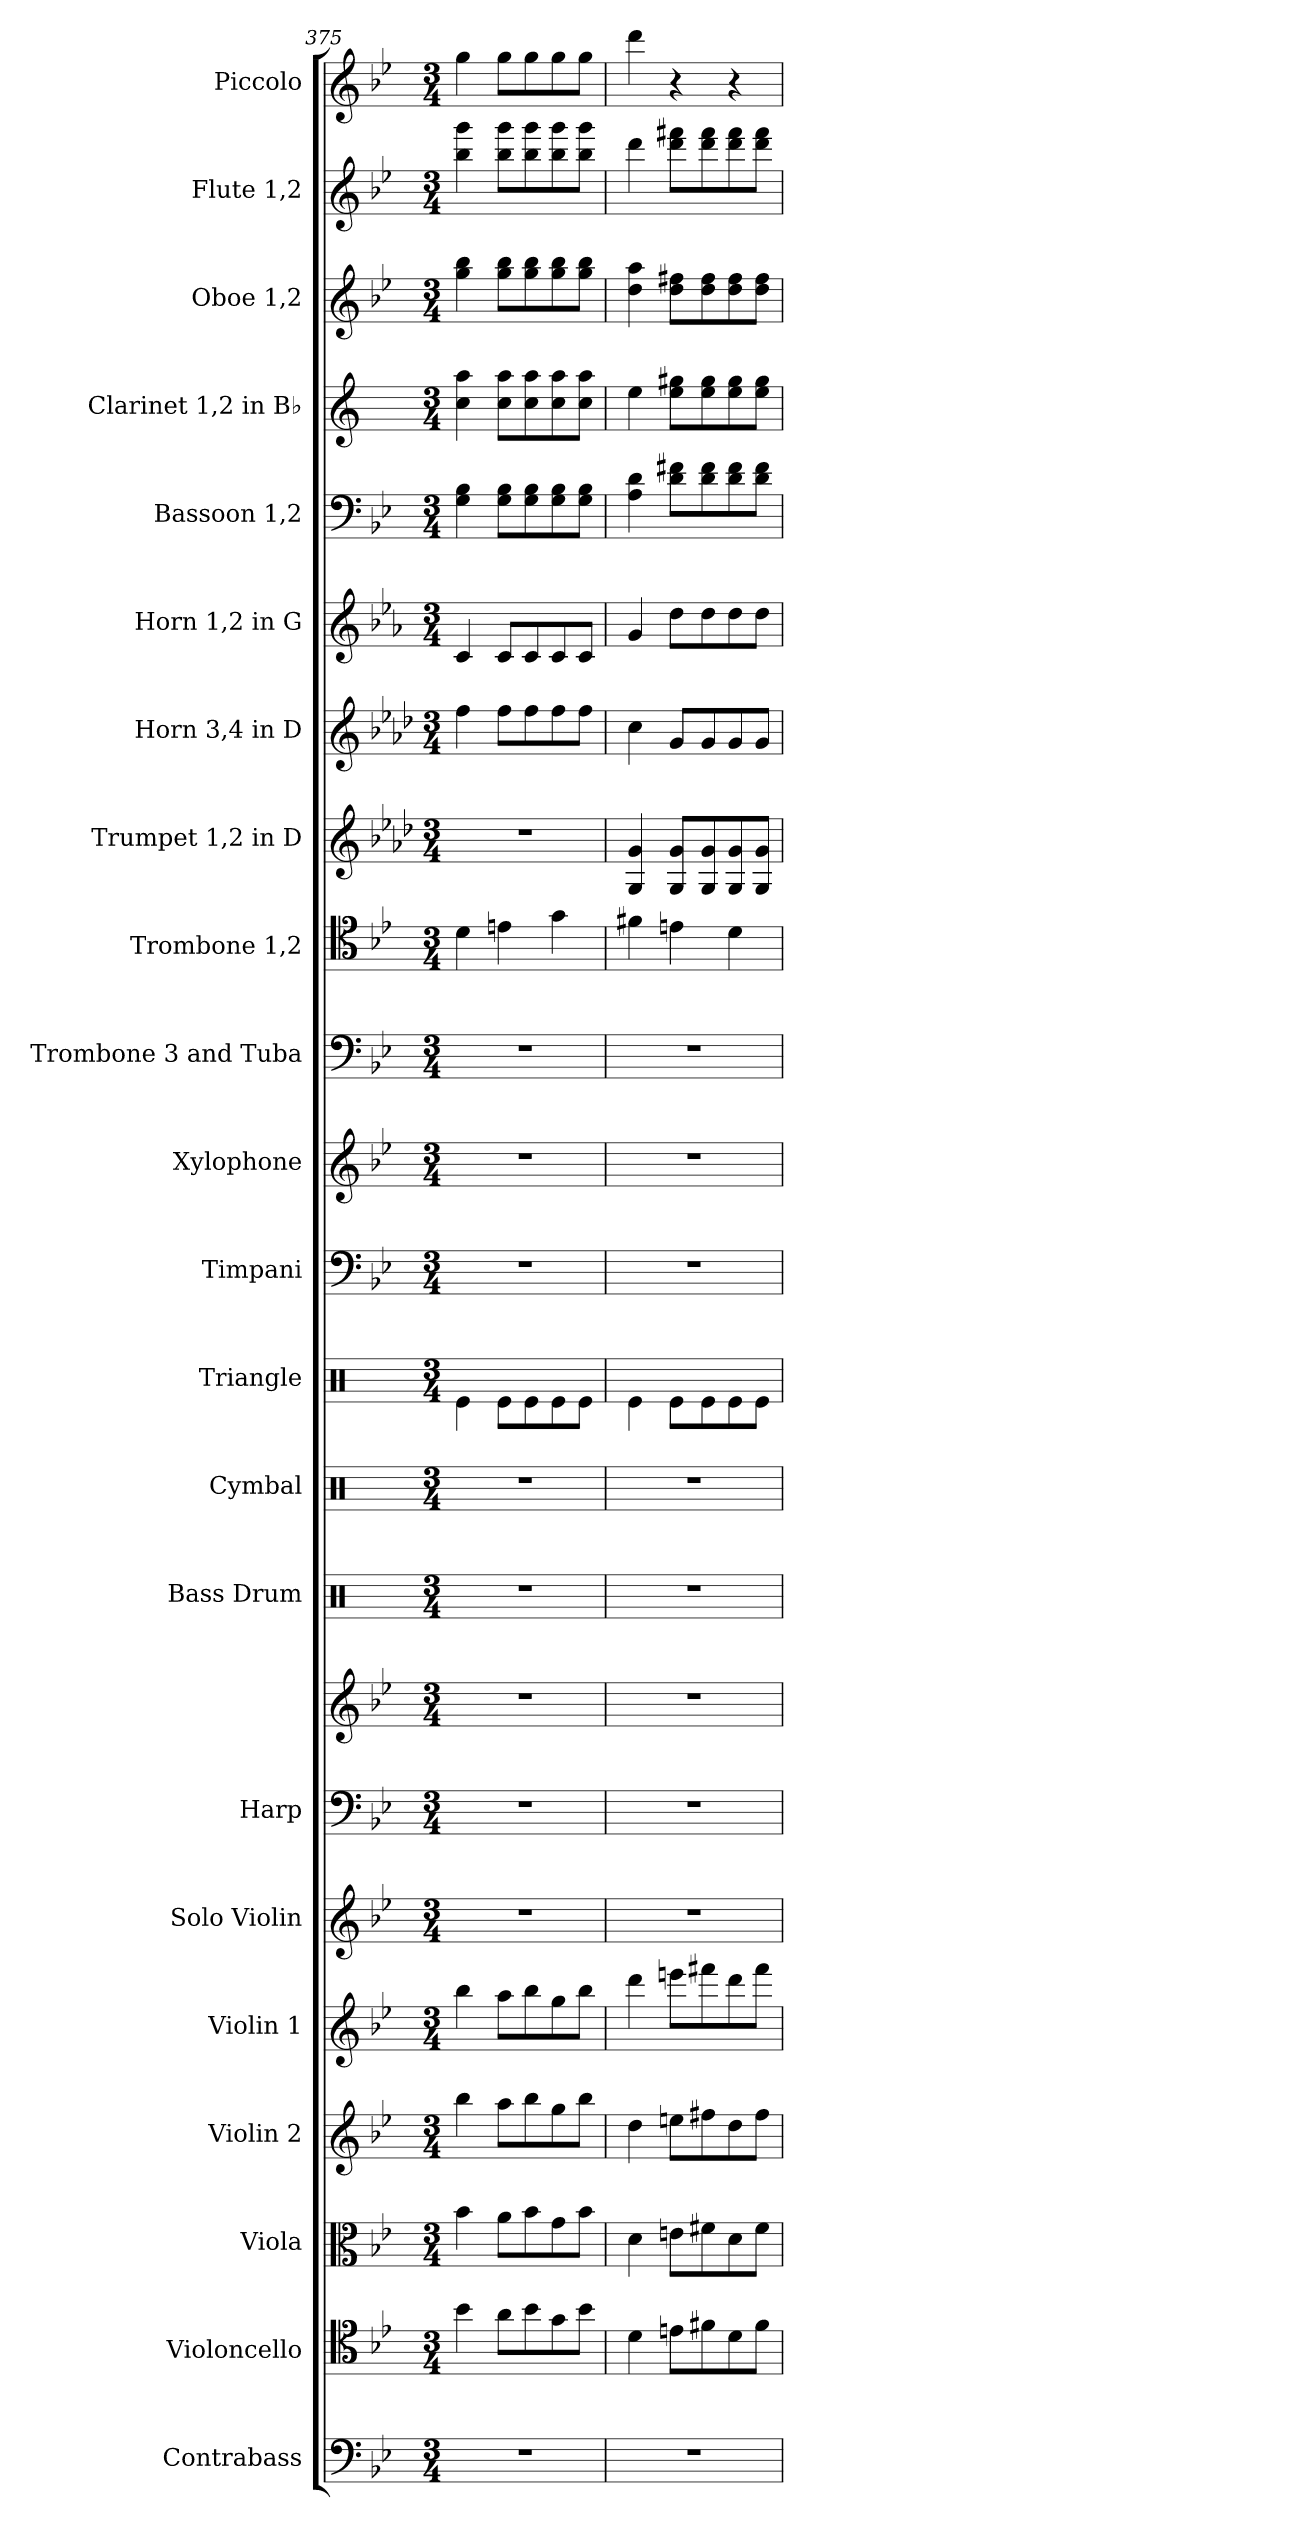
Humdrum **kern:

**kern	**kern	**kern	**kern	**kern	**kern	**kern	**kern	**kern	**kern	**kern	**kern	**kern	**kern	**kern	**kern	**kern	**kern	**kern	**kern	**kern	**kern	**kern
*part22	*part21	*part20	*part19	*part18	*part17	*part16	*part16	*part15	*part14	*part13	*part12	*part11	*part10	*part9	*part8	*part7	*part6	*part5	*part4	*part3	*part2	*part1
*staff23	*staff22	*staff21	*staff20	*staff19	*staff18	*staff17	*staff16	*staff15	*staff14	*staff13	*staff12	*staff11	*staff10	*staff9	*staff8	*staff7	*staff6	*staff5	*staff4	*staff3	*staff2	*staff1
*I"Contrabass	*I"Violoncello	*I"Viola	*I"Violin 2	*I"Violin 1	*I"Solo Violin	*I"Harp	*	*I"Bass Drum	*I"Cymbal	*I"Triangle	*I"Timpani	*I"Xylophone	*I"Trombone 3 and Tuba	*I"Trombone 1,2	*I"Trumpet 1,2 in D	*I"Horn 3,4 in D	*I"Horn 1,2 in G	*I"Bassoon 1,2	*I"Clarinet 1,2 in B♭	*I"Oboe 1,2	*I"Flute 1,2	*I"Piccolo
*I'Cb.	*I'Vc.	*I'Vla.	*I'Vln. 2	*I'Vln. 1	*I'Solo Vln.	*I'Hrp.	*	*I'B.D	*I'Cym.	*I'Trgl.	*I'Timp.	*I'Xyl.	*I'Tbn. 3 and Tba.	*I'Tbn. 1,2	*I'Tpt. 1,2 in D	*I'Hn. 3,4 in D	*I'Hn. 1,2 in G	*I'Bsn. 1,2	*I'Cl. 1,2 in B♭	*I'Ob. 1,2	*I'Fl. 1,2	*I'Picc.
*clefF4	*clefC4	*clefC3	*clefG2	*clefG2	*clefG2	*clefF4	*clefG2	*clefX	*clefX	*clefX	*clefF4	*clefG2	*clefF4	*clefC4	*clefG2	*clefG2	*clefG2	*clefF4	*clefG2	*clefG2	*clefG2	*clefG2
*ITrd7c12	*	*	*	*	*	*	*	*	*	*	*	*ITrd-7c-12	*	*	*ITrd-1c-2	*ITrd6c10	*ITrd3c5	*	*ITrd1c2	*	*	*ITrd-7c-12
*k[b-e-]	*k[b-e-]	*k[b-e-]	*k[b-e-]	*k[b-e-]	*k[b-e-]	*k[b-e-]	*k[b-e-]	*k[]	*k[]	*k[]	*k[b-e-]	*k[b-e-]	*k[b-e-]	*k[b-e-]	*k[b-e-]	*k[b-e-]	*k[b-e-]	*k[b-e-]	*k[b-e-]	*k[b-e-]	*k[b-e-]	*k[b-e-]
*M3/4	*M3/4	*M3/4	*M3/4	*M3/4	*M3/4	*M3/4	*M3/4	*M3/4	*M3/4	*M3/4	*M3/4	*M3/4	*M3/4	*M3/4	*M3/4	*M3/4	*M3/4	*M3/4	*M3/4	*M3/4	*M3/4	*M3/4
=375	=375	=375	=375	=375	=375	=375	=375	=375	=375	=375	=375	=375	=375	=375	=375	=375	=375	=375	=375	=375	=375	=375
2.r	4b-\	4b-\	4bb-\	4bb-\	2.r	2.r	2.r	2.r	2.r	4Re\	2.r	2.r	2.r	4d\	2.r	4g\	4G/	4G\ 4B-\	4b-\ 4gg\	4gg\ 4bb-\	4bb-\ 4ggg\	4ggg\
.	8a\L	8a\L	8aa\L	8aa\L	.	.	.	.	.	8Re\L	.	.	.	4en\	.	8g\L	8G/L	8G\ 8B-\L	8b-\ 8gg\L	8gg\ 8bb-\L	8bb-\ 8ggg\L	8ggg\L
.	8b-\	8b-\	8bb-\	8bb-\	.	.	.	.	.	8Re\	.	.	.	.	.	8g\	8G/	8G\ 8B-\	8b-\ 8gg\	8gg\ 8bb-\	8bb-\ 8ggg\	8ggg\
.	8g\	8g\	8gg\	8gg\	.	.	.	.	.	8Re\	.	.	.	4g\	.	8g\	8G/	8G\ 8B-\	8b-\ 8gg\	8gg\ 8bb-\	8bb-\ 8ggg\	8ggg\
.	8b-\J	8b-\J	8bb-\J	8bb-\J	.	.	.	.	.	8Re\J	.	.	.	.	.	8g\J	8G/J	8G\ 8B-\J	8b-\ 8gg\J	8gg\ 8bb-\J	8bb-\ 8ggg\J	8ggg\J
!!LO:PB:g=z
=376	=376	=376	=376	=376	=376	=376	=376	=376	=376	=376	=376	=376	=376	=376	=376	=376	=376	=376	=376	=376	=376	=376
2.r	4d\	4d\	4dd\	4ddd\	2.r	2.r	2.r	2.r	2.r	4Re\	2.r	2.r	2.r	4f#X\	4A/ 4a/	4d\	4d/	4A\ 4d\	4dd\	4dd\ 4aa\	4ddd\	4dddd\
.	8en\L	8en\L	8een\L	8eeen\L	.	.	.	.	.	8Re\L	.	.	.	4en\	8A/ 8a/L	8A/L	8a\L	8d\ 8f#X\L	8dd\ 8ff#X\L	8dd\ 8ff#X\L	8ddd\ 8fff#X\L	4r
.	8f#X\	8f#X\	8ff#X\	8fff#X\	.	.	.	.	.	8Re\	.	.	.	.	8A/ 8a/	8A/	8a\	8d\ 8f#\	8dd\ 8ff#\	8dd\ 8ff#\	8ddd\ 8fff#\	.
.	8d\	8d\	8dd\	8ddd\	.	.	.	.	.	8Re\	.	.	.	4d\	8A/ 8a/	8A/	8a\	8d\ 8f#\	8dd\ 8ff#\	8dd\ 8ff#\	8ddd\ 8fff#\	4r
.	8f#\J	8f#\J	8ff#\J	8fff#\J	.	.	.	.	.	8Re\J	.	.	.	.	8A/ 8a/J	8A/J	8a\J	8d\ 8f#\J	8dd\ 8ff#\J	8dd\ 8ff#\J	8ddd\ 8fff#\J	.
=	=	=	=	=	=	=	=	=	=	=	=	=	=	=	=	=	=	=	=	=	=	=
*-	*-	*-	*-	*-	*-	*-	*-	*-	*-	*-	*-	*-	*-	*-	*-	*-	*-	*-	*-	*-	*-	*-
